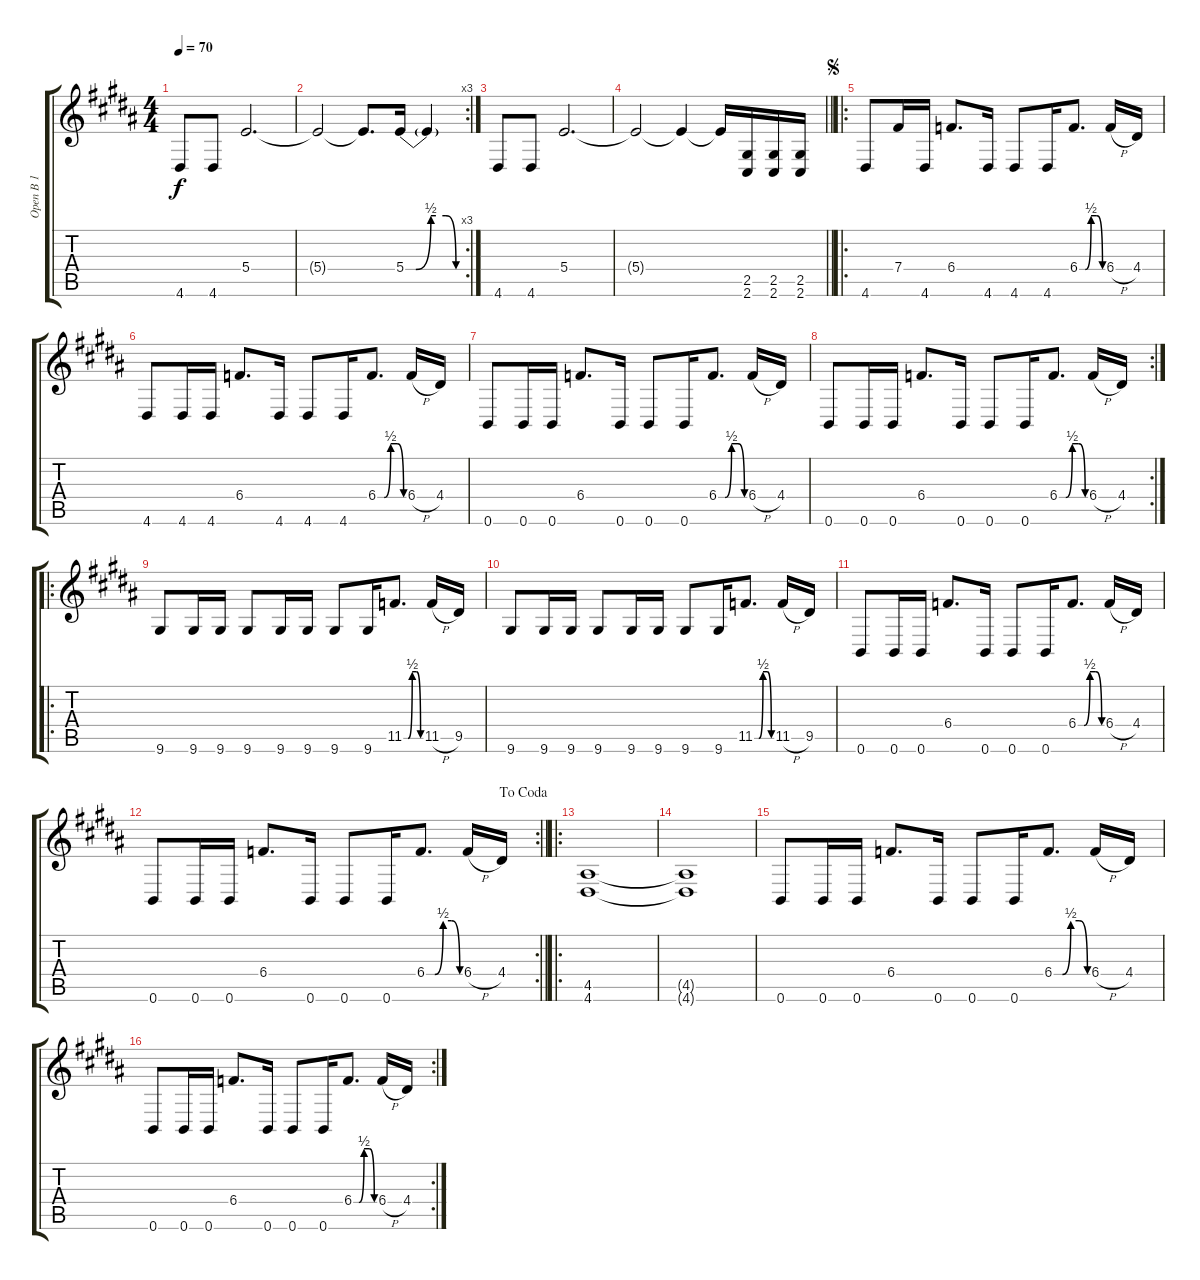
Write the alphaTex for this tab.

\track ("Open B 1" "Open B 1") {instrument distortionguitar}
\staff {score tabs}
\tuning (Eb4 B3 Gb3 B2 Gb2 B1) {hide}
\ts (4 4)
\tempo 70
\clef g2
\ks b
4.6.8{dy f instrument distortionguitar} 4.6.8 5.4.2{d} |
\rc 3
5.4{t}.2 5.4{t}.8{d} 5.4{be (custom 0 0 10 0 25 2 30 2 40 2 50 0 60 0)}.16 5.4{t}.4 |
4.6.8 4.6.8 5.4.2{d} |
\barLineRight lightlight
5.4{t}.2 5.4{t}.4 5.4{t}.16 (2.5 2.6).16 (2.5 2.6).16 (2.5 2.6).16 |
\ro
\jump segno
4.6.8 7.4.16 4.6.16 6.4.8{d} 4.6.16 4.6.8 4.6.16 6.4{be (custom 0 0 15 0 30 2 45 2 60 0)}.8{d} 6.4{h}.16 4.4.16 |
4.6.8 4.6.16 4.6.16 6.4.8{d} 4.6.16 4.6.8 4.6.16 6.4{be (custom 0 0 15 0 30 2 45 2 60 0)}.8{d} 6.4{h}.16 4.4.16 |
0.6.8 0.6.16 0.6.16 6.4.8{d} 0.6.16 0.6.8 0.6.16 6.4{be (custom 0 0 15 0 30 2 45 2 60 0)}.8{d} 6.4{h}.16 4.4.16 |
\rc 2
0.6.8 0.6.16 0.6.16 6.4.8{d} 0.6.16 0.6.8 0.6.16 6.4{be (custom 0 0 15 0 30 2 45 2 60 0)}.8{d} 6.4{h}.16 4.4.16 |
\ro
9.6.8 9.6.16 9.6.16 9.6.8 9.6.16 9.6.16 9.6.8 9.6.16 11.5{be (custom 0 0 15 0 30 2 45 2 60 0)}.8{d} 11.5{h}.16 9.5.16 |
9.6.8 9.6.16 9.6.16 9.6.8 9.6.16 9.6.16 9.6.8 9.6.16 11.5{be (custom 0 0 15 0 30 2 45 2 60 0)}.8{d} 11.5{h}.16 9.5.16 |
0.6.8 0.6.16 0.6.16 6.4.8{d} 0.6.16 0.6.8 0.6.16 6.4{be (custom 0 0 15 0 30 2 45 2 60 0)}.8{d} 6.4{h}.16 4.4.16 |
\rc 2
\jump dacoda
\barLineRight lightlight
0.6.8 0.6.16 0.6.16 6.4.8{d} 0.6.16 0.6.8 0.6.16 6.4{be (custom 0 0 15 0 30 2 45 2 60 0)}.8{d} 6.4{h}.16 4.4.16 |
\ro
(4.5 4.6).1 |
(4.5{t} 4.6{t}).1 |
0.6.8 0.6.16 0.6.16 6.4.8{d} 0.6.16 0.6.8 0.6.16 6.4{be (custom 0 0 15 0 30 2 45 2 60 0)}.8{d} 6.4{h}.16 4.4.16 |
\rc 2
0.6.8 0.6.16 0.6.16 6.4.8{d} 0.6.16 0.6.8 0.6.16 6.4{be (custom 0 0 15 0 30 2 45 2 60 0)}.8{d} 6.4{h}.16 4.4.16
